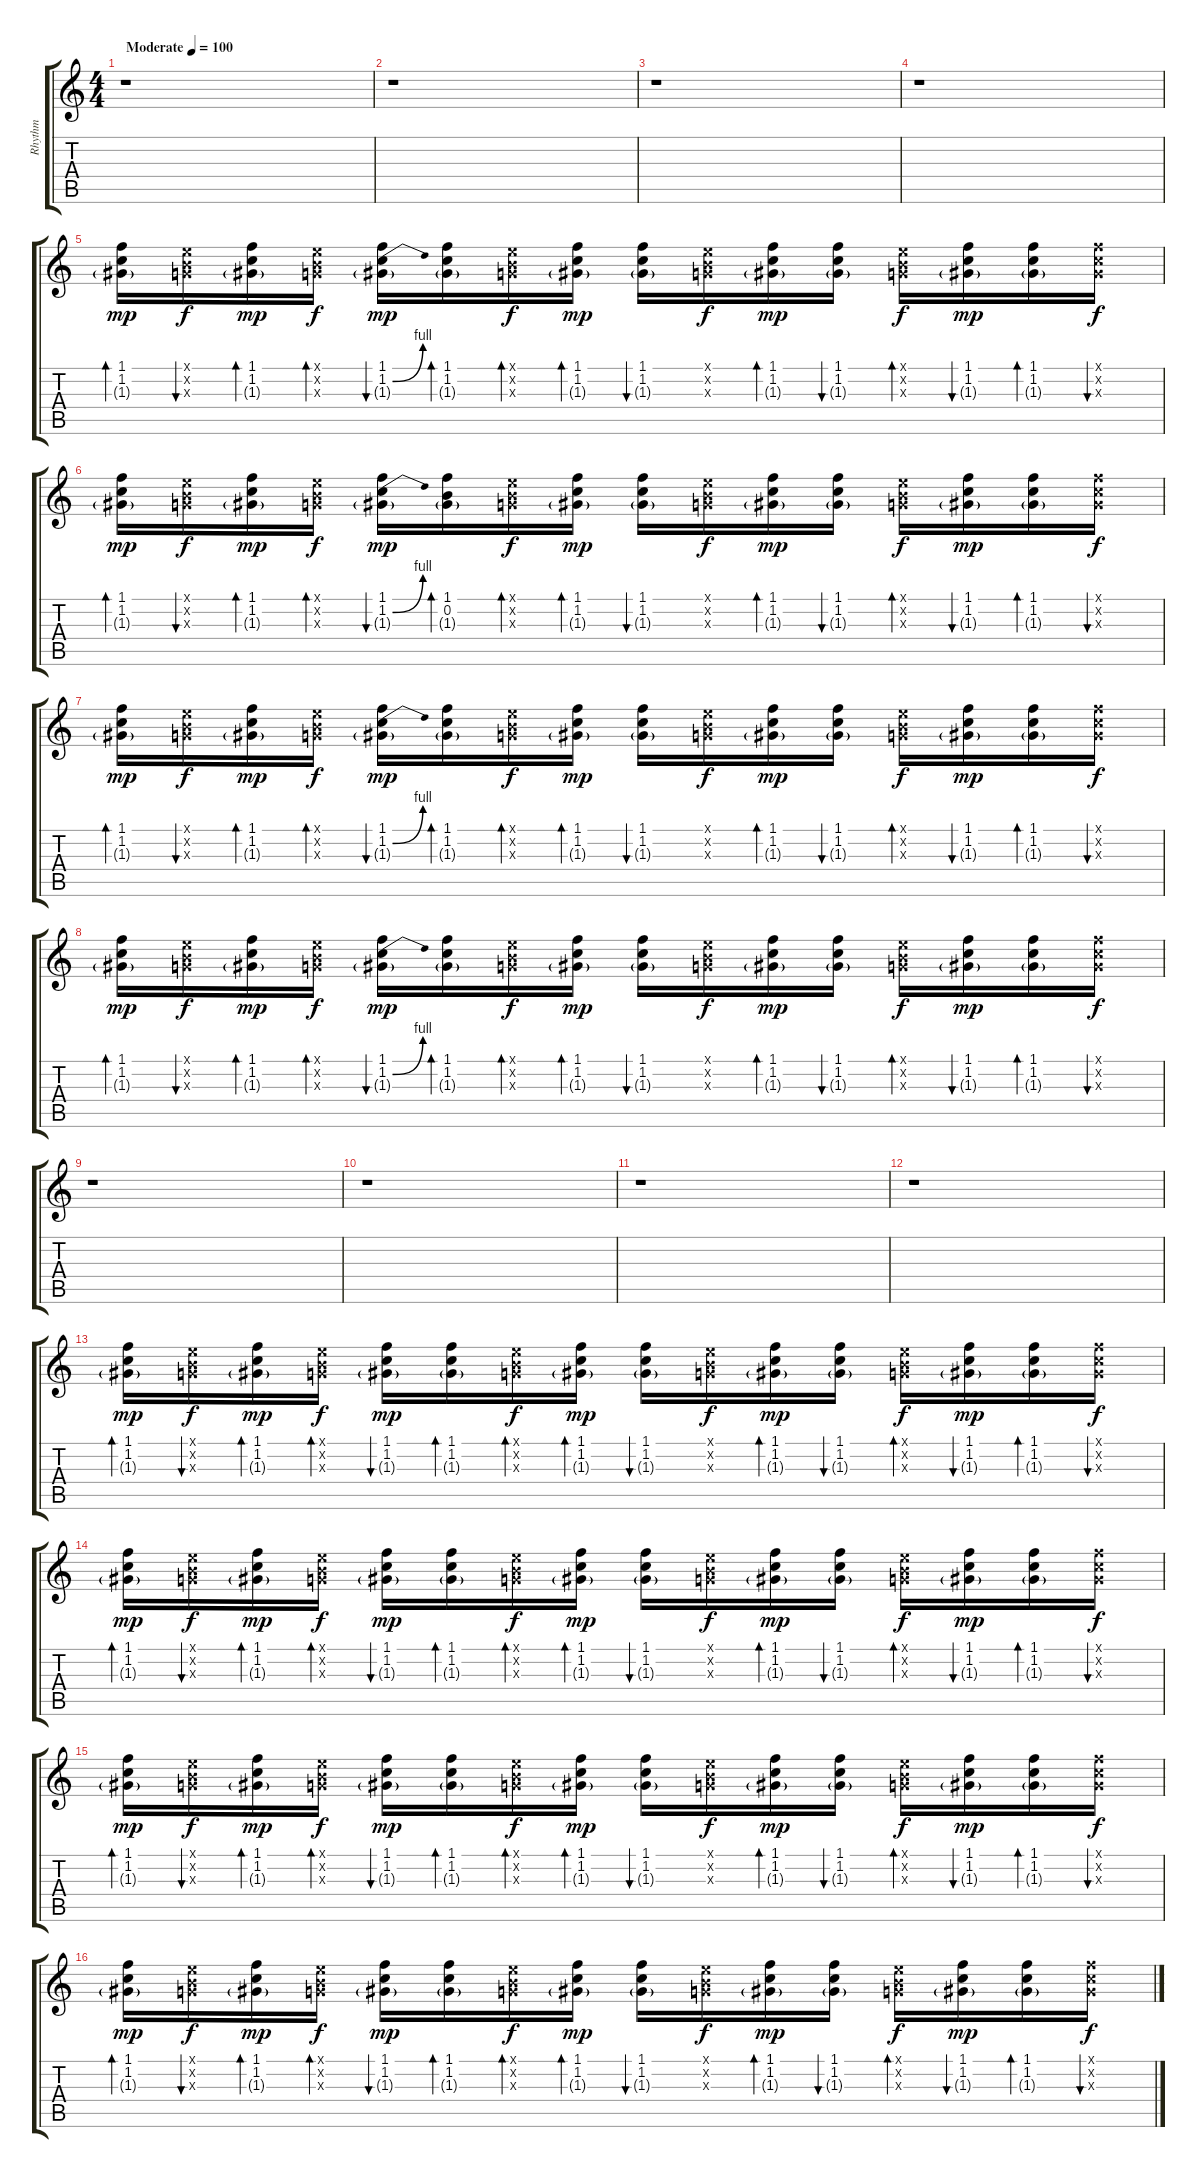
\track ("Rhythm" "Rhythm") {instrument distortionguitar}
\staff {score tabs}
\tuning (E4 B3 G3 D3 A2 E2) {hide}
\ts (4 4)
\tempo (100 "Moderate")
\clef g2
\ks c
r.1{dy mp instrument distortionguitar} |
r.1 |
r.1 |
r.1 |
(1.1 1.2 1.3{g}).16{bd 60} (0.1{x} 0.2{x} 0.3{x}).16{bu 60 dy f} (1.1 1.2 1.3{g}).16{bd 60 dy mp} (0.1{x} 0.2{x} 0.3{x}).16{bd 60 dy f} (1.1 1.2{be (bend 0 0 60 4)} 1.3{g}).16{bu 60 dy mp} (1.1 1.2 1.3{g}).16{bd 60} (0.1{x} 0.2{x} 0.3{x}).16{bd 60 dy f} (1.1 1.2 1.3{g}).16{bd 60 dy mp} (1.1 1.2 1.3{g}).16{bu 60} (0.1{x} 0.2{x} 0.3{x}).16{dy f} (1.1 1.2 1.3{g}).16{bd 60 dy mp} (1.1 1.2 1.3{g}).16{bu 60} (0.1{x} 0.2{x} 0.3{x}).16{bd 60 dy f} (1.1 1.2 1.3{g}).16{bu 60 dy mp} (1.1 1.2 1.3{g}).16{bd 60} (1.1{x} 1.2{x} 1.3{x}).16{bu 60 dy f} |
(1.1 1.2 1.3{g}).16{bd 60 dy mp} (0.1{x} 0.2{x} 0.3{x}).16{bu 60 dy f} (1.1 1.2 1.3{g}).16{bd 60 dy mp} (0.1{x} 0.2{x} 0.3{x}).16{bd 60 dy f} (1.1 1.2{be (bend 0 0 60 4)} 1.3{g}).16{bu 60 dy mp} (1.1 0.2 1.3{g}).16{bd 60} (0.1{x} 0.2{x} 0.3{x}).16{bd 60 dy f} (1.1 1.2 1.3{g}).16{bd 60 dy mp} (1.1 1.2 1.3{g}).16{bu 60} (0.1{x} 0.2{x} 0.3{x}).16{dy f} (1.1 1.2 1.3{g}).16{bd 60 dy mp} (1.1 1.2 1.3{g}).16{bu 60} (0.1{x} 0.2{x} 0.3{x}).16{bd 60 dy f} (1.1 1.2 1.3{g}).16{bu 60 dy mp} (1.1 1.2 1.3{g}).16{bd 60} (1.1{x} 1.2{x} 1.3{x}).16{bu 60 dy f} |
(1.1 1.2 1.3{g}).16{bd 60 dy mp} (0.1{x} 0.2{x} 0.3{x}).16{bu 60 dy f} (1.1 1.2 1.3{g}).16{bd 60 dy mp} (0.1{x} 0.2{x} 0.3{x}).16{bd 60 dy f} (1.1 1.2{be (bend 0 0 60 4)} 1.3{g}).16{bu 60 dy mp} (1.1 1.2 1.3{g}).16{bd 60} (0.1{x} 0.2{x} 0.3{x}).16{bd 60 dy f} (1.1 1.2 1.3{g}).16{bd 60 dy mp} (1.1 1.2 1.3{g}).16{bu 60} (0.1{x} 0.2{x} 0.3{x}).16{dy f} (1.1 1.2 1.3{g}).16{bd 60 dy mp} (1.1 1.2 1.3{g}).16{bu 60} (0.1{x} 0.2{x} 0.3{x}).16{bd 60 dy f} (1.1 1.2 1.3{g}).16{bu 60 dy mp} (1.1 1.2 1.3{g}).16{bd 60} (1.1{x} 1.2{x} 1.3{x}).16{bu 60 dy f} |
(1.1 1.2 1.3{g}).16{bd 60 dy mp} (0.1{x} 0.2{x} 0.3{x}).16{bu 60 dy f} (1.1 1.2 1.3{g}).16{bd 60 dy mp} (0.1{x} 0.2{x} 0.3{x}).16{bd 60 dy f} (1.1 1.2{be (bend 0 0 60 4)} 1.3{g}).16{bu 60 dy mp} (1.1 1.2 1.3{g}).16{bd 60} (0.1{x} 0.2{x} 0.3{x}).16{bd 60 dy f} (1.1 1.2 1.3{g}).16{bd 60 dy mp} (1.1 1.2 1.3{g}).16{bu 60} (0.1{x} 0.2{x} 0.3{x}).16{dy f} (1.1 1.2 1.3{g}).16{bd 60 dy mp} (1.1 1.2 1.3{g}).16{bu 60} (0.1{x} 0.2{x} 0.3{x}).16{bd 60 dy f} (1.1 1.2 1.3{g}).16{bu 60 dy mp} (1.1 1.2 1.3{g}).16{bd 60} (1.1{x} 1.2{x} 1.3{x}).16{bu 60 dy f} |
r.1 |
r.1 |
r.1 |
r.1 |
(1.1 1.2 1.3{g}).16{bd 60 dy mp} (0.1{x} 0.2{x} 0.3{x}).16{bu 60 dy f} (1.1 1.2 1.3{g}).16{bd 60 dy mp} (0.1{x} 0.2{x} 0.3{x}).16{bd 60 dy f} (1.1 1.2 1.3{g}).16{bu 60 dy mp} (1.1 1.2 1.3{g}).16{bd 60} (0.1{x} 0.2{x} 0.3{x}).16{bd 60 dy f} (1.1 1.2 1.3{g}).16{bd 60 dy mp} (1.1 1.2 1.3{g}).16{bu 60} (0.1{x} 0.2{x} 0.3{x}).16{dy f} (1.1 1.2 1.3{g}).16{bd 60 dy mp} (1.1 1.2 1.3{g}).16{bu 60} (0.1{x} 0.2{x} 0.3{x}).16{bd 60 dy f} (1.1 1.2 1.3{g}).16{bu 60 dy mp} (1.1 1.2 1.3{g}).16{bd 60} (1.1{x} 1.2{x} 1.3{x}).16{bu 60 dy f} |
(1.1 1.2 1.3{g}).16{bd 60 dy mp} (0.1{x} 0.2{x} 0.3{x}).16{bu 60 dy f} (1.1 1.2 1.3{g}).16{bd 60 dy mp} (0.1{x} 0.2{x} 0.3{x}).16{bd 60 dy f} (1.1 1.2 1.3{g}).16{bu 60 dy mp} (1.1 1.2 1.3{g}).16{bd 60} (0.1{x} 0.2{x} 0.3{x}).16{bd 60 dy f} (1.1 1.2 1.3{g}).16{bd 60 dy mp} (1.1 1.2 1.3{g}).16{bu 60} (0.1{x} 0.2{x} 0.3{x}).16{dy f} (1.1 1.2 1.3{g}).16{bd 60 dy mp} (1.1 1.2 1.3{g}).16{bu 60} (0.1{x} 0.2{x} 0.3{x}).16{bd 60 dy f} (1.1 1.2 1.3{g}).16{bu 60 dy mp} (1.1 1.2 1.3{g}).16{bd 60} (1.1{x} 1.2{x} 1.3{x}).16{bu 60 dy f} |
(1.1 1.2 1.3{g}).16{bd 60 dy mp} (0.1{x} 0.2{x} 0.3{x}).16{bu 60 dy f} (1.1 1.2 1.3{g}).16{bd 60 dy mp} (0.1{x} 0.2{x} 0.3{x}).16{bd 60 dy f} (1.1 1.2 1.3{g}).16{bu 60 dy mp} (1.1 1.2 1.3{g}).16{bd 60} (0.1{x} 0.2{x} 0.3{x}).16{bd 60 dy f} (1.1 1.2 1.3{g}).16{bd 60 dy mp} (1.1 1.2 1.3{g}).16{bu 60} (0.1{x} 0.2{x} 0.3{x}).16{dy f} (1.1 1.2 1.3{g}).16{bd 60 dy mp} (1.1 1.2 1.3{g}).16{bu 60} (0.1{x} 0.2{x} 0.3{x}).16{bd 60 dy f} (1.1 1.2 1.3{g}).16{bu 60 dy mp} (1.1 1.2 1.3{g}).16{bd 60} (1.1{x} 1.2{x} 1.3{x}).16{bu 60 dy f} |
(1.1 1.2 1.3{g}).16{bd 60 dy mp} (0.1{x} 0.2{x} 0.3{x}).16{bu 60 dy f} (1.1 1.2 1.3{g}).16{bd 60 dy mp} (0.1{x} 0.2{x} 0.3{x}).16{bd 60 dy f} (1.1 1.2 1.3{g}).16{bu 60 dy mp} (1.1 1.2 1.3{g}).16{bd 60} (0.1{x} 0.2{x} 0.3{x}).16{bd 60 dy f} (1.1 1.2 1.3{g}).16{bd 60 dy mp} (1.1 1.2 1.3{g}).16{bu 60} (0.1{x} 0.2{x} 0.3{x}).16{dy f} (1.1 1.2 1.3{g}).16{bd 60 dy mp} (1.1 1.2 1.3{g}).16{bu 60} (0.1{x} 0.2{x} 0.3{x}).16{bd 60 dy f} (1.1 1.2 1.3{g}).16{bu 60 dy mp} (1.1 1.2 1.3{g}).16{bd 60} (1.1{x} 1.2{x} 1.3{x}).16{bu 60 dy f}
